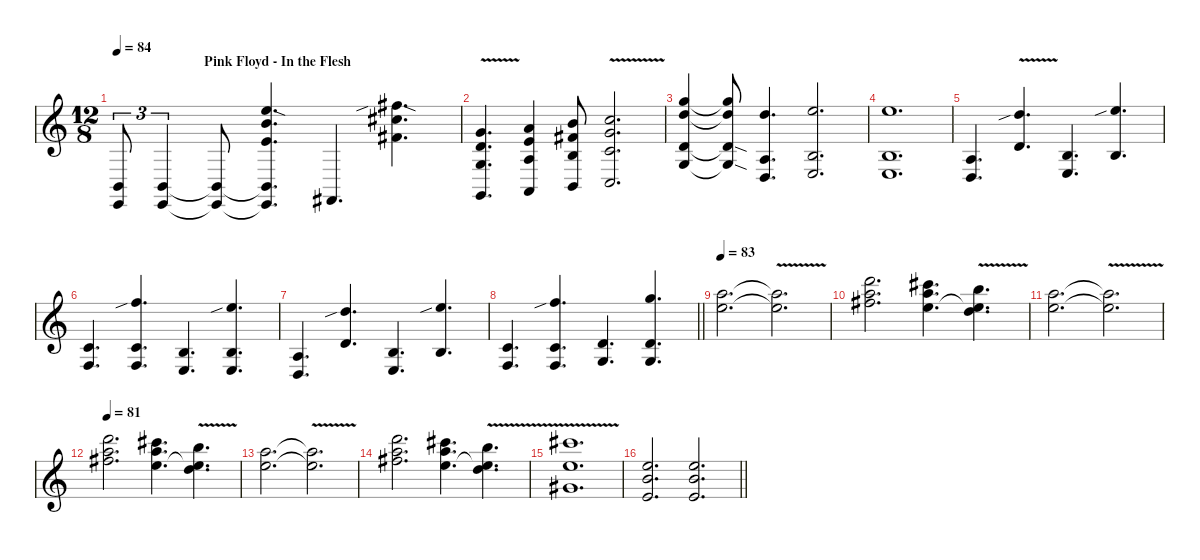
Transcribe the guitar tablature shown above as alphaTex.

\defaultSystemsLayout 4
\hideDynamics
\bracketExtendMode nobrackets
\singleTrackTrackNamePolicy hidden
\multiTrackTrackNamePolicy hidden
\firstSystemTrackNameMode fullname
\otherSystemsTrackNameOrientation horizontal
\track ("KEYBOARD" "org.") {instrument churchorgan}
\staff {score}
\tuning (E4 B3 G3 D3 A2 E2)
\ts (12 8)
\beaming (8 3 3 3 3)
\section ("" "                          Pink Floyd - In the Flesh")
\tempo 84
\clef g2
\ks c
(2.5 0.6).8{tu (3 2) dy f instrument churchorgan beam Up} (2.5 0.6).4{tu (3 2) beam Up} (2.5{t} 0.6{t}).8{beam Up} (12.1{sod} 12.2 9.3 2.5{t} 0.6{t}).4{d dy mf beam Up} 2.6{acc #}.4{d dy f beam Up} (14.1{sib sod acc #} 14.2{acc #} 11.3{acc #}).4{d beam Down} |
(3.1{v} 3.2 5.4 3.6).4{d dy ff beam Up} (5.1 5.2 7.4 5.6).4{beam Up} (7.1 7.2{acc #} 4.3 2.5).8{beam Up} (8.1 8.2 5.3 3.5{v}).2{d beam Up} |
(15.1 15.2 12.4 10.5).4{dy f beam Up} (15.1{t} 15.2{t} 12.4{sod t} 10.5{sod t}).8{beam Up} (10.1 7.4 5.5).4{d beam Up} (12.1 9.4 7.5).2{d beam Up} |
(12.1 9.4 7.5).1{d beam Up} |
(7.4 5.5).4{d beam Up} (10.1{sib} 7.3{v}).4{d beam Up} (9.4 7.5).4{d beam Up} (12.1{sib} 9.4).4{d beam Up} |
(10.4 8.5).4{d beam Up} (13.1{sib} 10.4 8.5).4{d beam Up} (9.4 7.5).4{d beam Up} (12.1{sib} 9.4 7.5).4{d beam Up} |
(7.4 5.5).4{d beam Up} (10.1{sib} 7.3).4{d beam Up} (9.4 7.5).4{d beam Up} (12.1{sib} 9.4).4{d beam Up} |
\barLineRight lightlight
(10.4 8.5).4{d beam Up} (13.1{sib} 10.4 8.5).4{d beam Up} (12.4 10.5).4{d beam Up} (15.1 12.4 10.5).4{d beam Up} |
\tempo 83
(17.1 17.2).2{d beam Down} (17.1{t} 17.2{v t}).2{d beam Down} |
(22.1 22.2 23.3{acc #}).2{d beam Down} (21.1{acc #} 22.2 21.3).4{d beam Down} (19.1{v} 15.2 21.3{t}).4{d beam Down} |
(17.1 17.2).2{d beam Down} (17.1{t} 17.2{v t}).2{d beam Down} |
\tempo 81
(22.1 22.2 23.3{acc #}).2{d beam Down} (21.1{acc #} 22.2 21.3).4{d beam Down} (19.1{v} 15.2 21.3{t}).4{d beam Down} |
(17.1 17.2).2{d beam Down} (17.1{t} 17.2{v t}).2{d beam Down} |
(22.1 22.2 23.3{acc #}).2{d beam Down} (21.1{acc #} 22.2 21.3).4{d beam Down} (19.1{v} 15.2 21.3{t}).4{d beam Down} |
(21.1{acc #} 17.2{v} 13.3{acc #}).1{d beam Down} |
\barLineRight lightlight
(12.1 12.2 9.3).2{d beam Up} (12.1 12.2 9.3).2{d beam Up}
